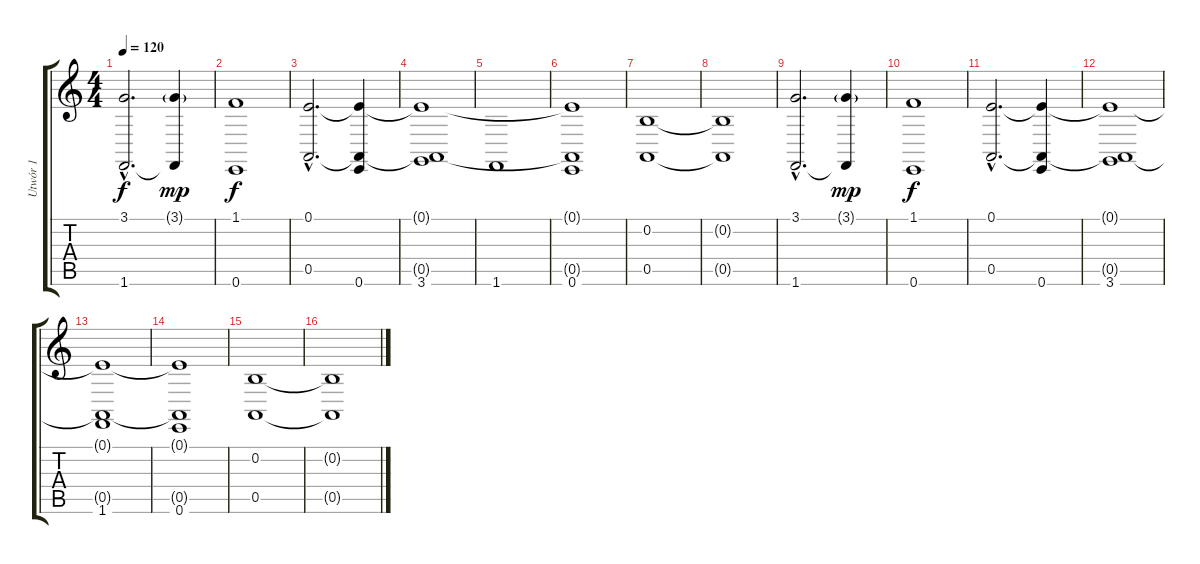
\track ("Utwór 1" "Utwór 1") {instrument acousticgrandpiano}
\staff {score tabs}
\tuning (E4 B3 G3 D3 A2 E2) {hide}
\ts (4 4)
\tempo 120
\clef g2
\ks c
(3.1{hac} 1.6{hac}).2{d dy f instrument acousticgrandpiano} (3.1{g} 1.6{t}).4{dy mp} |
(1.1 0.6).1{dy f} |
(0.1{hac} 0.5{hac}).2{d} (0.1{t} 0.5{t} 0.6).4 |
(0.1{t} 0.5{t} 3.6).1 |
1.6.1 |
(0.1{t} 0.5{t} 0.6).1 |
(0.2 0.5).1 |
(0.2{t} 0.5{t}).1 |
(3.1{hac} 1.6{hac}).2{d} (3.1{g} 1.6{t}).4{dy mp} |
(1.1 0.6).1{dy f} |
(0.1{hac} 0.5{hac}).2{d} (0.1{t} 0.5{t} 0.6).4 |
(0.1{t} 0.5{t} 3.6).1 |
(0.1{t} 0.5{t} 1.6).1 |
(0.1{t} 0.5{t} 0.6).1 |
(0.2 0.5).1 |
(0.2{t} 0.5{t}).1
